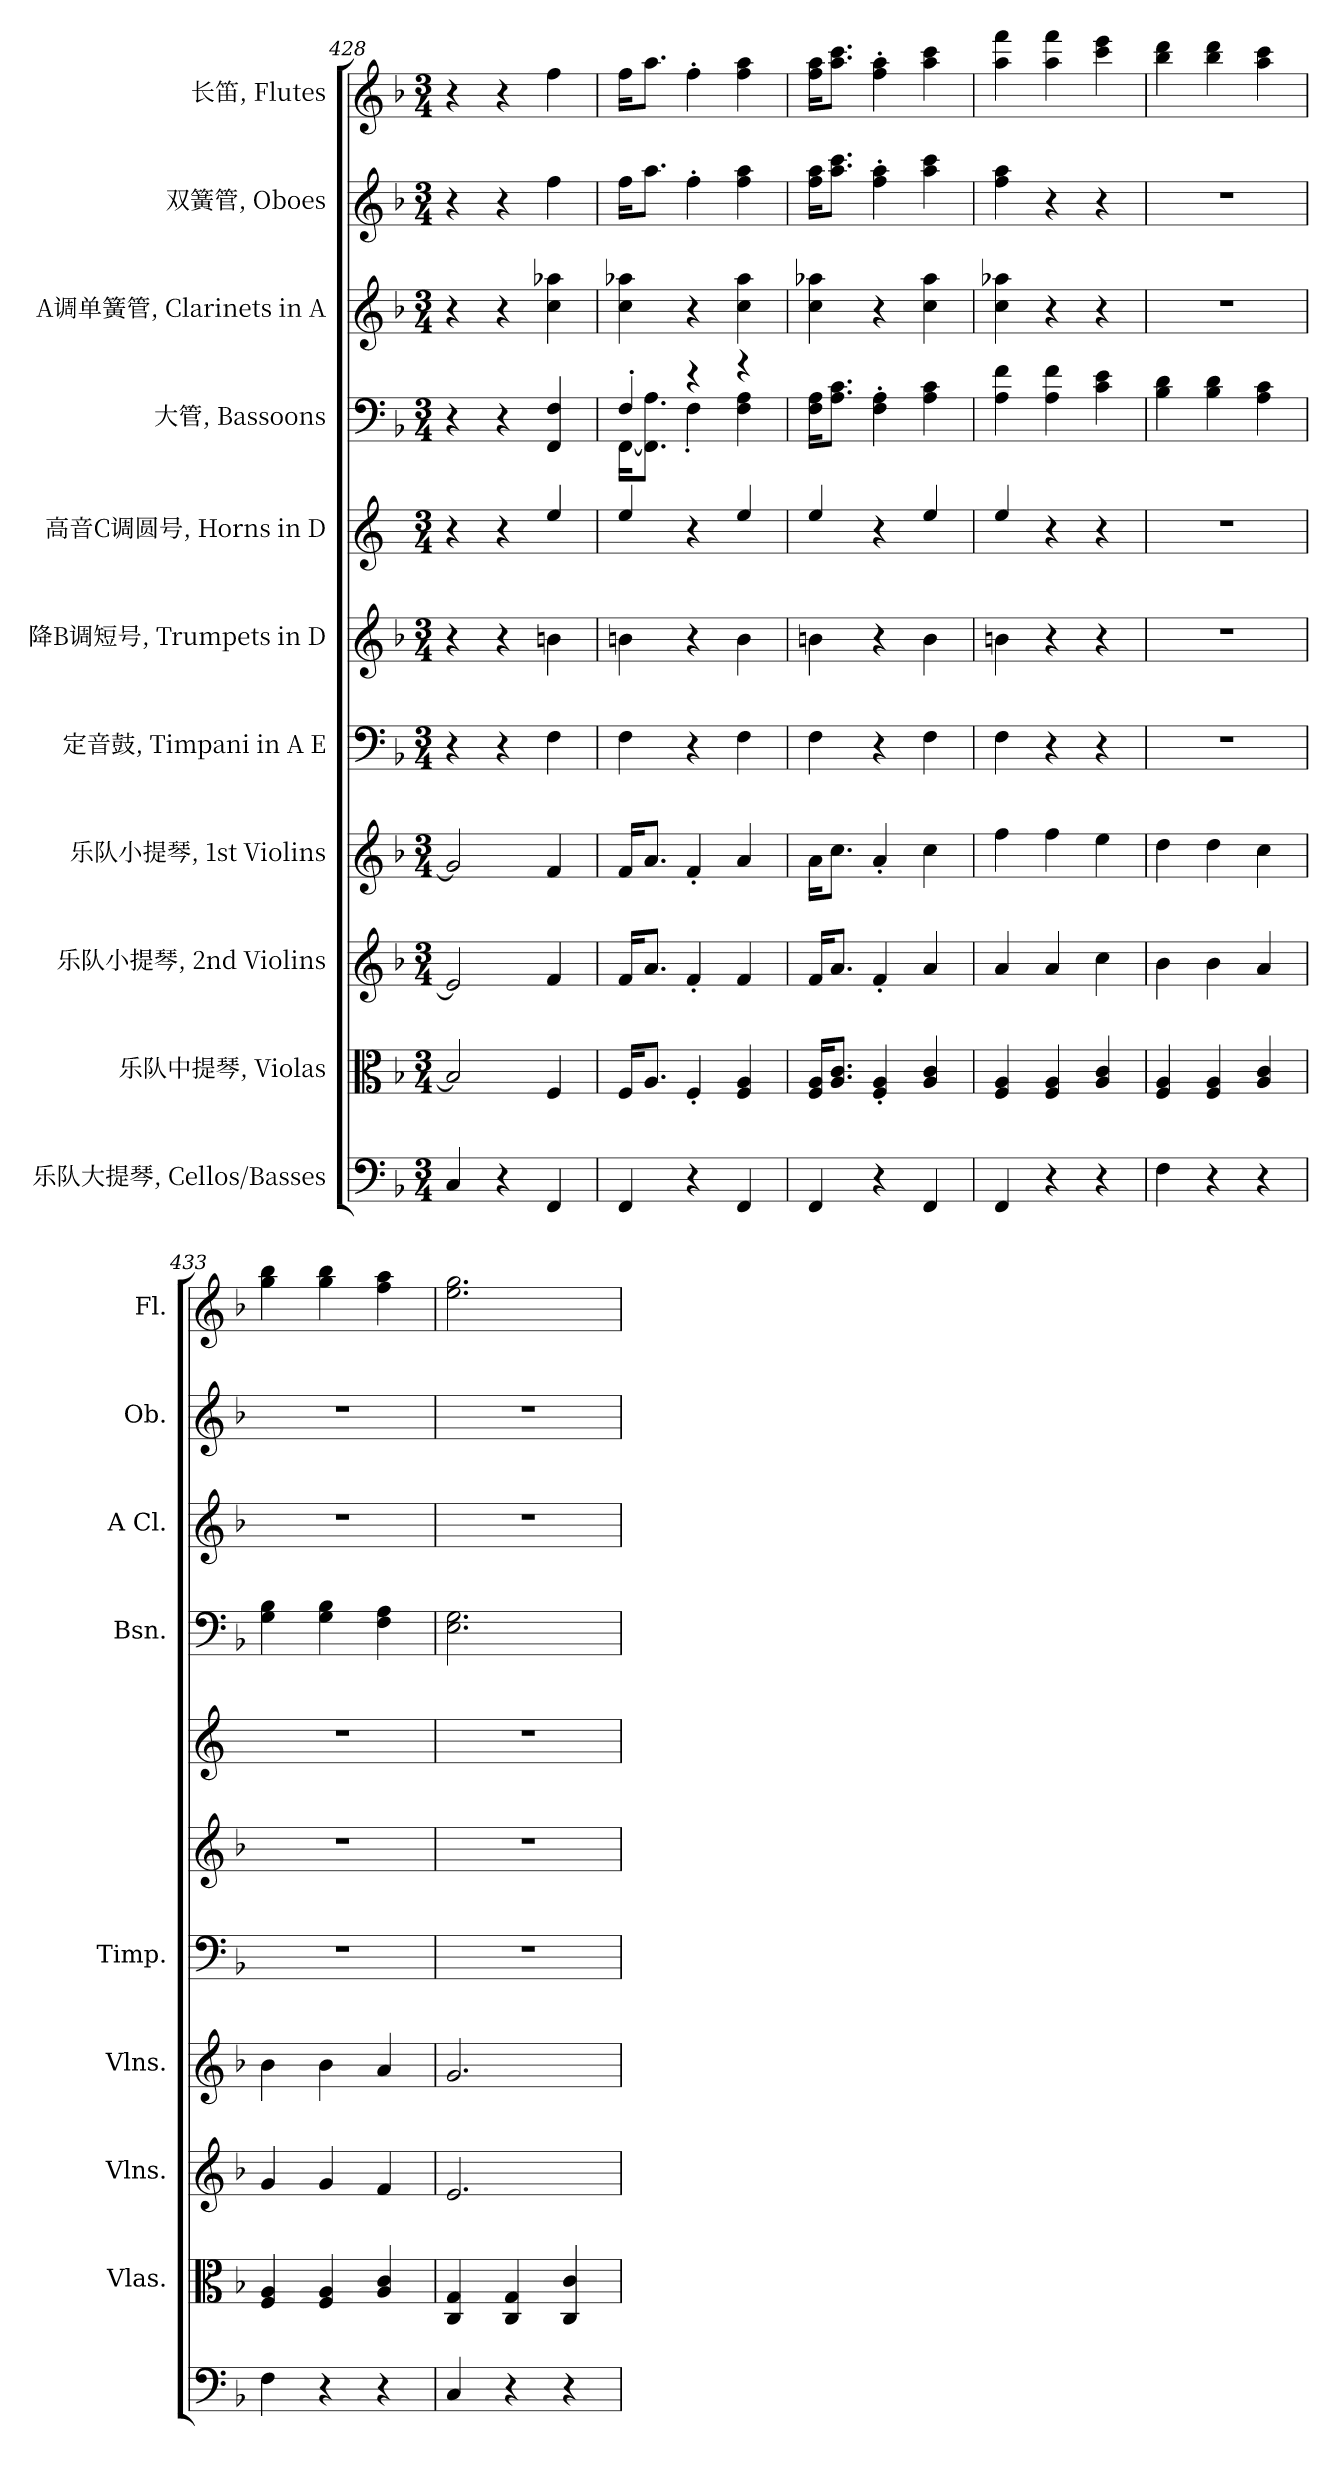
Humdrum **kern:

**kern	**kern	**kern	**kern	**kern	**kern	**kern	**kern	**kern	**kern	**kern
*part11	*part10	*part9	*part8	*part7	*part6	*part5	*part4	*part3	*part2	*part1
*staff11	*staff10	*staff9	*staff8	*staff7	*staff6	*staff5	*staff4	*staff3	*staff2	*staff1
*I"乐队大提琴, Cellos/Basses	*I"乐队中提琴, Violas	*I"乐队小提琴, 2nd Violins	*I"乐队小提琴, 1st Violins	*I"定音鼓, Timpani in A E	*I"降B调短号, Trumpets in D	*I"高音C调圆号, Horns in D	*I"大管, Bassoons	*I"A调单簧管, Clarinets in A	*I"双簧管, Oboes	*I"长笛, Flutes
*	*I'Vlas.	*I'Vlns.	*I'Vlns.	*I'Timp.	*	*	*I'Bsn.	*I'A Cl.	*I'Ob.	*I'Fl.
*clefF4	*clefC3	*clefG2	*clefG2	*clefF4	*clefG2	*clefG2	*clefF4	*clefG2	*clefG2	*clefG2
*	*	*	*	*	*ITrd1c2	*ITrd4c7	*	*ITrd2c3	*	*
*k[b-]	*k[b-]	*k[b-]	*k[b-]	*k[b-]	*k[b-e-a-]	*k[b-]	*k[b-]	*k[f#c#]	*k[b-]	*k[b-]
*M3/4	*M3/4	*M3/4	*M3/4	*M3/4	*M3/4	*M3/4	*M3/4	*M3/4	*M3/4	*M3/4
=428	=428	=428	=428	=428	=428	=428	=428	=428	=428	=428
4C/	2B-/]	2e/]	2g/]	4r	4r	4r	4r	4r	4r	4r
4r	.	.	.	4r	4r	4r	4r	4r	4r	4r
*	*	*	*	*	*	*	*	*	*	*MM250
4FF/	4F/	4f/	4f/	4F\	4an\	4a/	4FF/ 4F/	4a\ 4ffn\	4ff\	4ff\
=429	=429	=429	=429	=429	=429	=429	=429	=429	=429	=429
*	*	*	*	*	*	*	*^	*	*	*
4FF/	16F/KL	16f/KL	16f/KL	4F\	4an\	4a/	4F'/	[16FF\KL	4a\ 4ffn\	16ff\KL	16ff\KL
.	8.A/J	8.a/J	8.a/J	.	.	.	.	8.FF\] 8.A\J	.	8.aa\J	8.aa\J
4r	4F'/	4f'/	4f'/	4r	4r	4r	4r	4F'\	4r	4ff'\	4ff'\
4FF/	4F/ 4A/	4f/	4a/	4F\	4a\	4a/	4r	4F\ 4A\	4a\ 4ff\	4ff\ 4aa\	4ff\ 4aa\
*	*	*	*	*	*	*	*v	*v	*	*	*
=430	=430	=430	=430	=430	=430	=430	=430	=430	=430	=430
4FF/	16F/ 16A/KL	16f/KL	16a\KL	4F\	4an\	4a/	16F\ 16A\KL	4a\ 4ffn\	16ff\ 16aa\KL	16ff\ 16aa\KL
.	8.A/ 8.c/J	8.a/J	8.cc\J	.	.	.	8.A\ 8.c\J	.	8.aa\ 8.ccc\J	8.aa\ 8.ccc\J
4r	4F/' 4A/'	4f'/	4a'/	4r	4r	4r	4F\' 4A\'	4r	4ff\' 4aa\'	4ff\' 4aa\'
4FF/	4A/ 4c/	4a/	4cc\	4F\	4a\	4a/	4A\ 4c\	4a\ 4ff\	4aa\ 4ccc\	4aa\ 4ccc\
=431	=431	=431	=431	=431	=431	=431	=431	=431	=431	=431
4FF/	4F/ 4A/	4a/	4ff\	4F\	4an\	4a/	4A\ 4f\	4a\ 4ffn\	4ff\ 4aa\	4aa\ 4fff\
4r	4F/ 4A/	4a/	4ff\	4r	4r	4r	4A\ 4f\	4r	4r	4aa\ 4fff\
4r	4A/ 4c/	4cc\	4ee\	4r	4r	4r	4c\ 4e\	4r	4r	4ccc\ 4eee\
!!LO:PB:g=z
=432	=432	=432	=432	=432	=432	=432	=432	=432	=432	=432
4F\	4F/ 4A/	4b-\	4dd\	2.r	2.r	2.r	4B-\ 4d\	2.r	2.r	4bb-\ 4ddd\
4r	4F/ 4A/	4b-\	4dd\	.	.	.	4B-\ 4d\	.	.	4bb-\ 4ddd\
4r	4A/ 4c/	4a/	4cc\	.	.	.	4A\ 4c\	.	.	4aa\ 4ccc\
=433	=433	=433	=433	=433	=433	=433	=433	=433	=433	=433
4F\	4F/ 4A/	4g/	4b-\	2.r	2.r	2.r	4G\ 4B-\	2.r	2.r	4gg\ 4bb-\
4r	4F/ 4A/	4g/	4b-\	.	.	.	4G\ 4B-\	.	.	4gg\ 4bb-\
4r	4A/ 4c/	4f/	4a/	.	.	.	4F\ 4A\	.	.	4ff\ 4aa\
=434	=434	=434	=434	=434	=434	=434	=434	=434	=434	=434
4C/	4C/ 4G/	2.e/	2.g/	2.r	2.r	2.r	2.E\ 2.G\	2.r	2.r	2.ee\ 2.gg\
4r	4C/ 4G/	.	.	.	.	.	.	.	.	.
4r	4C/ 4c/	.	.	.	.	.	.	.	.	.
=	=	=	=	=	=	=	=	=	=	=
*-	*-	*-	*-	*-	*-	*-	*-	*-	*-	*-
